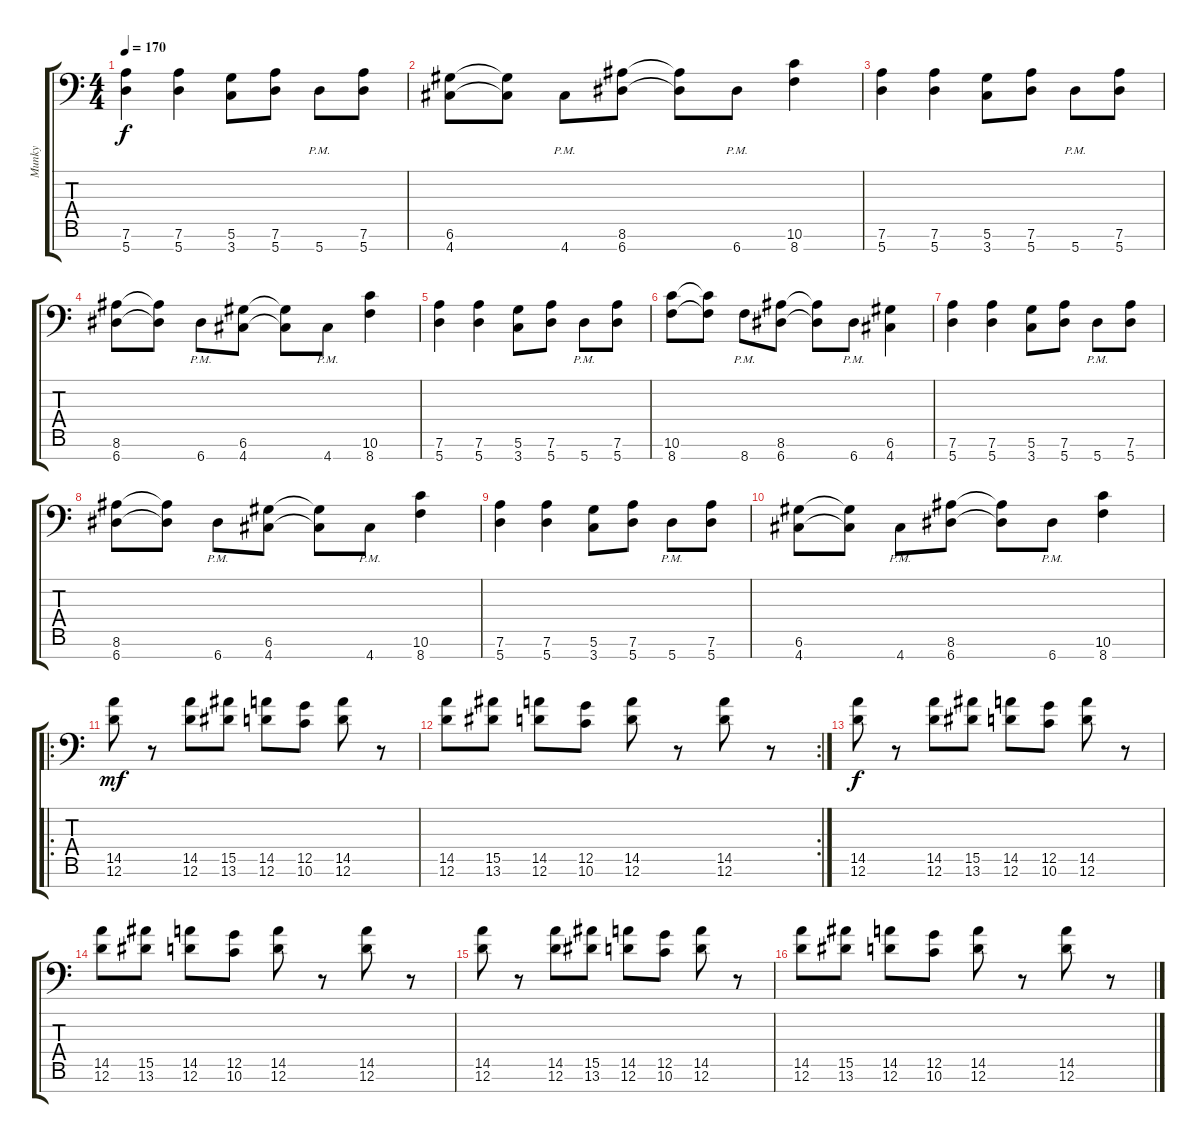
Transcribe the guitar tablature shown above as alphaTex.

\track ("Munky" "Munky") {instrument distortionguitar}
\staff {score tabs}
\tuning (D4 A3 F3 C3 G2 D2 A1) {hide}
\ts (4 4)
\tempo 170
\clef f4
\ks c
(7.6 5.7).4{dy f} (7.6 5.7).4 (5.6 3.7).8 (7.6 5.7).8 5.7{pm}.8 (7.6 5.7).8 |
(6.6 4.7).8 (6.6{t} 4.7{t}).8 4.7{pm}.8 (8.6 6.7).8 (8.6{t} 6.7{t}).8 6.7{pm}.8 (10.6 8.7).4 |
(7.6 5.7).4 (7.6 5.7).4 (5.6 3.7).8 (7.6 5.7).8 5.7{pm}.8 (7.6 5.7).8 |
(8.6 6.7).8 (8.6{t} 6.7{t}).8 6.7{pm}.8 (6.6 4.7).8 (6.6{t} 4.7{t}).8 4.7{pm}.8 (10.6 8.7).4 |
(7.6 5.7).4 (7.6 5.7).4 (5.6 3.7).8 (7.6 5.7).8 5.7{pm}.8 (7.6 5.7).8 |
(10.6 8.7).8 (10.6{t} 8.7{t}).8 8.7{pm}.8 (8.6 6.7).8 (8.6{t} 6.7{t}).8 6.7{pm}.8 (6.6 4.7).4 |
(7.6 5.7).4 (7.6 5.7).4 (5.6 3.7).8 (7.6 5.7).8 5.7{pm}.8 (7.6 5.7).8 |
(8.6 6.7).8 (8.6{t} 6.7{t}).8 6.7{pm}.8 (6.6 4.7).8 (6.6{t} 4.7{t}).8 4.7{pm}.8 (10.6 8.7).4 |
(7.6 5.7).4 (7.6 5.7).4 (5.6 3.7).8 (7.6 5.7).8 5.7{pm}.8 (7.6 5.7).8 |
(6.6 4.7).8 (6.6{t} 4.7{t}).8 4.7{pm}.8 (8.6 6.7).8 (8.6{t} 6.7{t}).8 6.7{pm}.8 (10.6 8.7).4 |
\ro
(14.5 12.6).8{dy mf} r.8 (14.5 12.6).8 (15.5 13.6).8 (14.5 12.6).8 (12.5 10.6).8 (14.5 12.6).8 r.8 |
\rc 2
(14.5 12.6).8 (15.5 13.6).8 (14.5 12.6).8 (12.5 10.6).8 (14.5 12.6).8 r.8 (14.5 12.6).8 r.8 |
(14.5 12.6).8{dy f} r.8 (14.5 12.6).8 (15.5 13.6).8 (14.5 12.6).8 (12.5 10.6).8 (14.5 12.6).8 r.8 |
(14.5 12.6).8 (15.5 13.6).8 (14.5 12.6).8 (12.5 10.6).8 (14.5 12.6).8 r.8 (14.5 12.6).8 r.8 |
(14.5 12.6).8 r.8 (14.5 12.6).8 (15.5 13.6).8 (14.5 12.6).8 (12.5 10.6).8 (14.5 12.6).8 r.8 |
(14.5 12.6).8 (15.5 13.6).8 (14.5 12.6).8 (12.5 10.6).8 (14.5 12.6).8 r.8 (14.5 12.6).8 r.8
